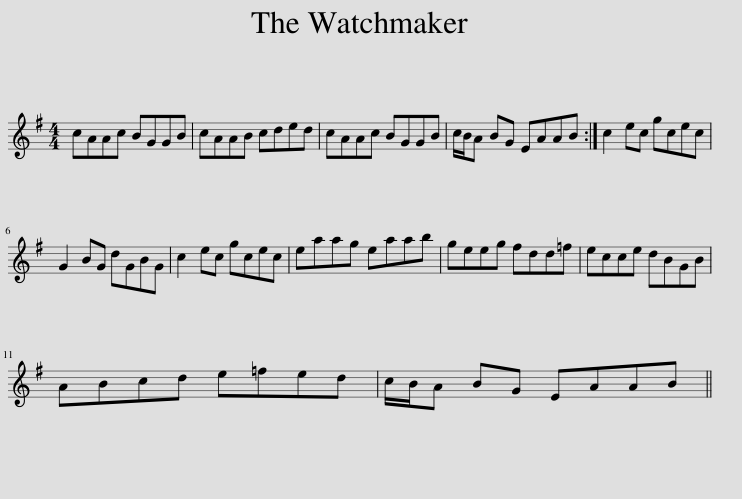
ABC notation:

X:1
L:1/8
M:4/4
I:linebreak $
K:G
V:1 treble
V:1
 cAAc BGGB | cAAB cded | cAAc BGGB | c/B/A BG EAAB :| c2 ec gcec |$ %5
 G2 BG dGBG | c2 ec gcec | eaag eaab | geeg fdd=f | ecce dBGB |$ %10
 ABcd e=fed | c/B/A BG EAAB || %12
